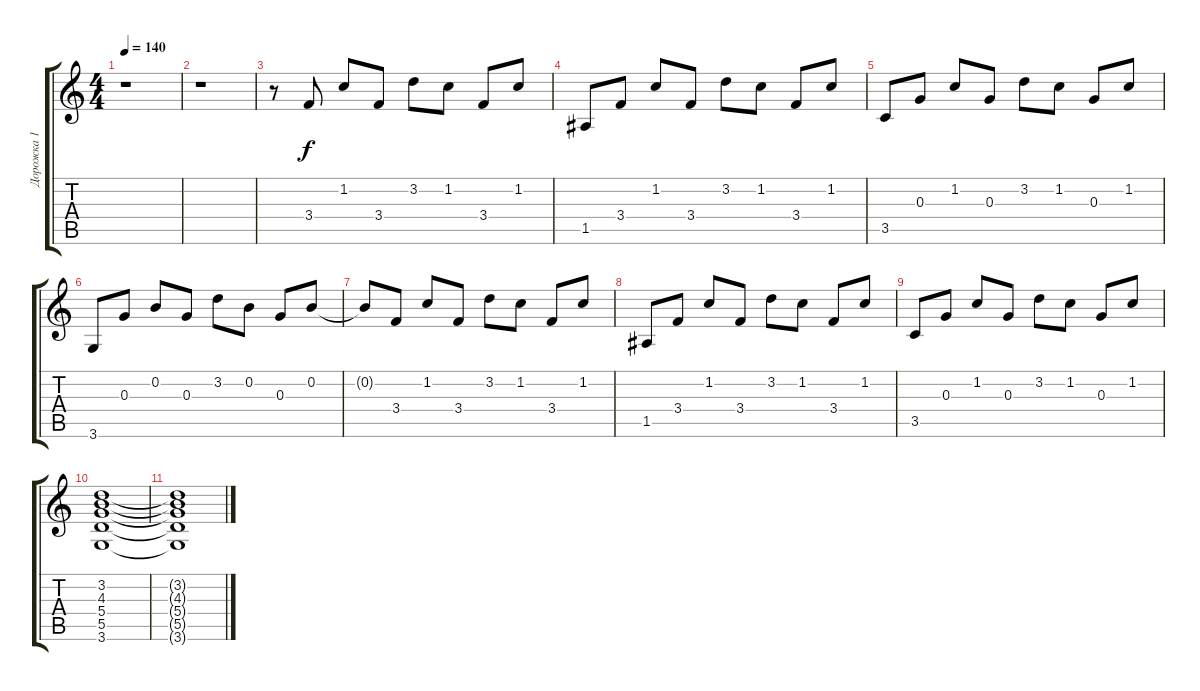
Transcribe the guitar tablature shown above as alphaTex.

\track ("Дорожка 1" "Дорожка 1") {instrument acousticguitarsteel}
\staff {score tabs}
\tuning (E4 B3 G3 D3 A2 E2) {hide}
\ts (4 4)
\tempo 140
\clef g2
\ks c
r.1{dy f} |
r.1 |
r.8 3.4.8 1.2.8 3.4.8 3.2.8 1.2.8 3.4.8 1.2.8 |
1.5.8 3.4.8 1.2.8 3.4.8 3.2.8 1.2.8 3.4.8 1.2.8 |
3.5.8 0.3.8 1.2.8 0.3.8 3.2.8 1.2.8 0.3.8 1.2.8 |
3.6.8 0.3.8 0.2.8 0.3.8 3.2.8 0.2.8 0.3.8 0.2.8 |
0.2{t}.8 3.4.8 1.2.8 3.4.8 3.2.8 1.2.8 3.4.8 1.2.8 |
1.5.8 3.4.8 1.2.8 3.4.8 3.2.8 1.2.8 3.4.8 1.2.8 |
3.5.8 0.3.8 1.2.8 0.3.8 3.2.8 1.2.8 0.3.8 1.2.8 |
(3.2 4.3 5.4 5.5 3.6).1 |
(3.2{t} 4.3{t} 5.4{t} 5.5{t} 3.6{t}).1
